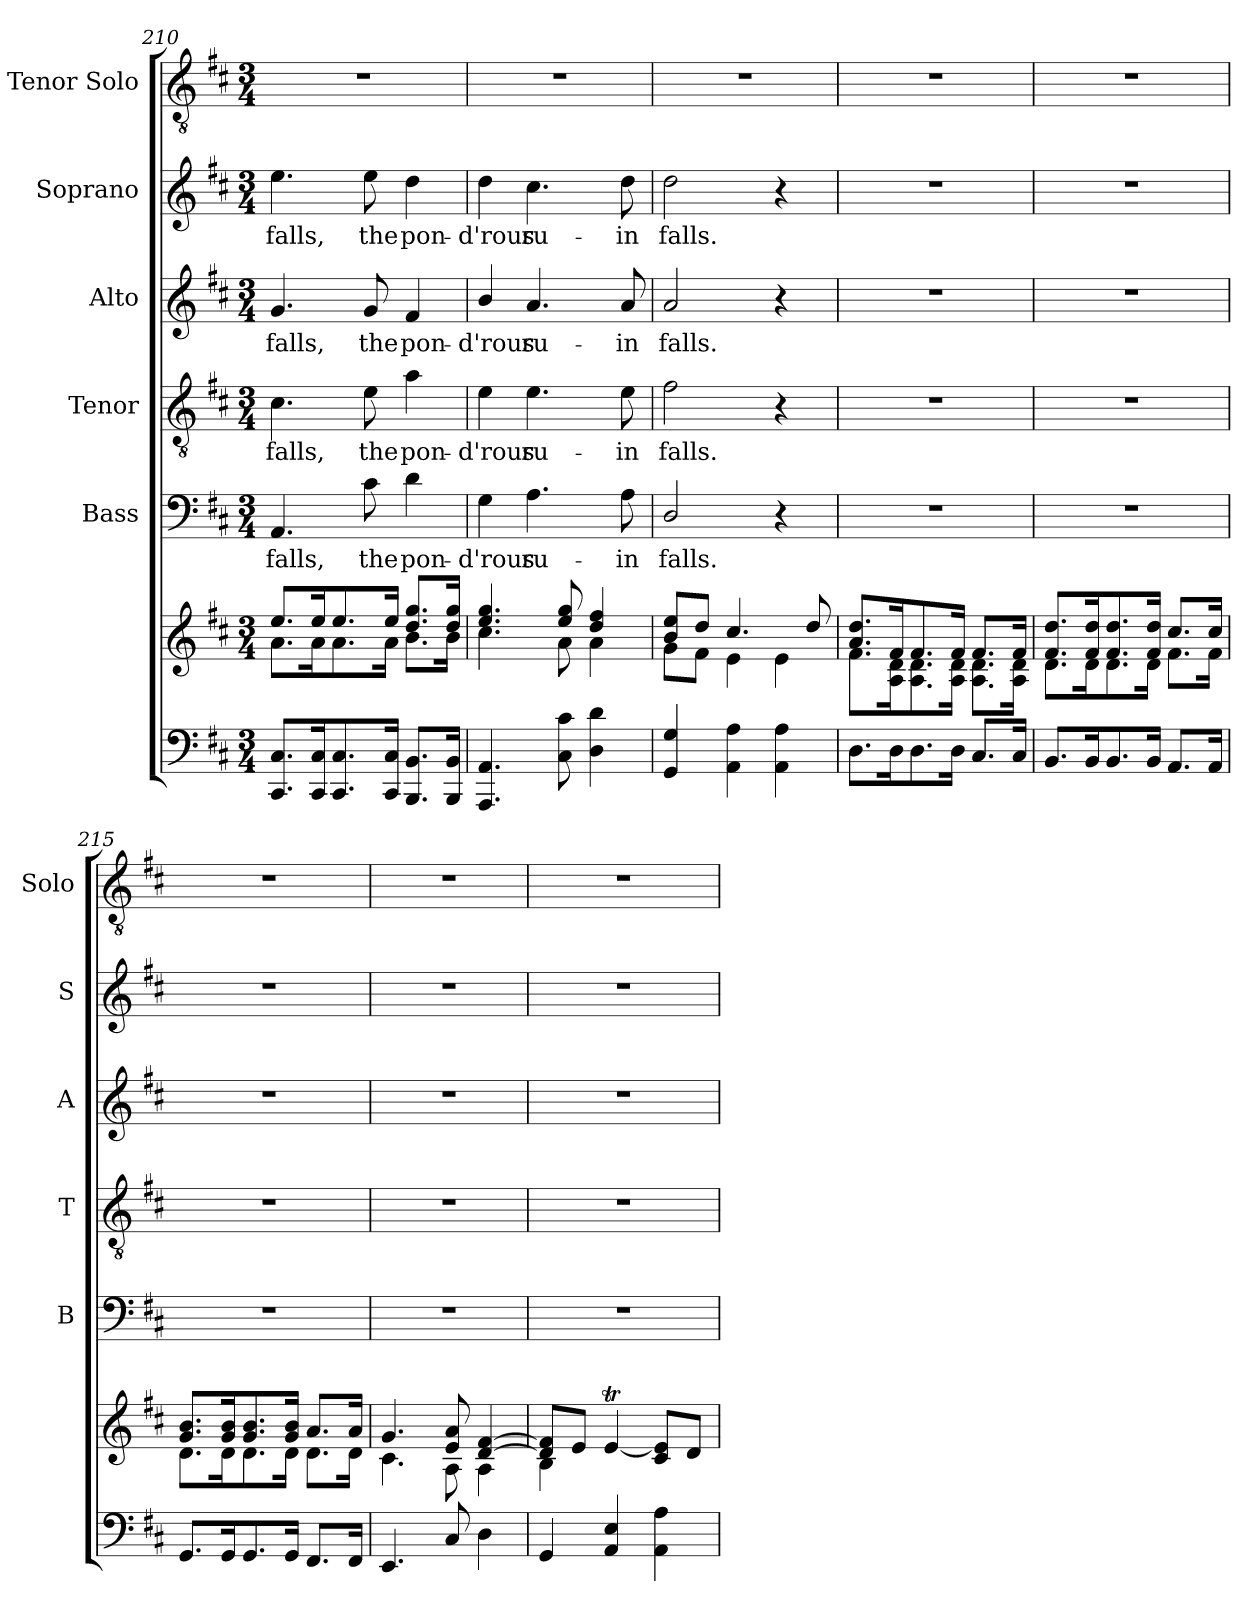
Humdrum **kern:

**kern	**kern	**kern	**text	**kern	**text	**kern	**text	**kern	**text	**kern
*part7	*part6	*part5	*part5	*part4	*part4	*part3	*part3	*part2	*part2	*part1
*staff7	*staff6	*staff5	*staff5	*staff4	*staff4	*staff3	*staff3	*staff2	*staff2	*staff1
*	*	*I"Bass	*	*I"Tenor	*	*I"Alto	*	*I"Soprano	*	*I"Tenor Solo
*	*	*I'B	*	*I'T	*	*I'A	*	*I'S	*	*I'Solo
*clefF4	*clefG2	*clefF4	*	*clefGv2	*	*clefG2	*	*clefG2	*	*clefGv2
*k[f#c#]	*k[f#c#]	*k[f#c#]	*	*k[f#c#]	*	*k[f#c#]	*	*k[f#c#]	*	*k[f#c#]
*D:	*D:	*D:	*	*D:	*	*D:	*	*D:	*	*D:
*M3/4	*M3/4	*M3/4	*	*M3/4	*	*M3/4	*	*M3/4	*	*M3/4
=210	=210	=210	=210	=210	=210	=210	=210	=210	=210	=210
*	*^	*	*	*	*	*	*	*	*	*
!	!	!	!	!LO:LY:b	!	!LO:LY:b	!	!LO:LY:b	!	!LO:LY:b	!
8.CC#/ 8.C#/L	8.ee/L	8.a\L	4.AA/	falls,	4.c#\	falls,	4.g/	falls,	4.ee\	falls,	2.r
16CC#/ 16C#/k	16ee/k	16a\k	.	.	.	.	.	.	.	.	.
8.CC#/ 8.C#/	8.ee/	8.a\	.	.	.	.	.	.	.	.	.
!	!	!	!	!LO:LY:b	!	!LO:LY:b	!	!LO:LY:b	!	!LO:LY:b	!
.	.	.	8c#\	the	8e\	the	8g/	the	8ee\	the	.
16CC#/ 16C#/Jk	16ee/Jk	16a\Jk	.	.	.	.	.	.	.	.	.
!	!	!	!	!LO:LY:b	!	!LO:LY:b	!	!LO:LY:b	!	!LO:LY:b	!
8.BBB/ 8.BB/L	8.dd/ 8.gg/L	8.b\L	4d\	pon-	4a\	pon-	4f#/	pon-	4dd\	pon-	.
16BBB/ 16BB/Jk	16dd/ 16gg/Jk	16b\Jk	.	.	.	.	.	.	.	.	.
=211	=211	=211	=211	=211	=211	=211	=211	=211	=211	=211	=211
!	!	!	!	!LO:LY:b	!	!LO:LY:b	!	!LO:LY:b	!	!LO:LY:b	!
4.AAA/ 4.AA/	4.ee/ 4.gg/	4.cc#\	4G\	-d'rous	4e\	-d'rous	4b/	-d'rous	4dd\	-d'rous	2.r
!	!	!	!	!LO:LY:b	!	!LO:LY:b	!	!LO:LY:b	!	!LO:LY:b	!
.	.	.	4.A\	ru-	4.e\	ru-	4.a/	ru-	4.cc#\	ru-	.
8C#\ 8c#\	8ee/ 8gg/	8a\	.	.	.	.	.	.	.	.	.
4D\ 4d\	4dd/ 4ff#/	4a\	.	.	.	.	.	.	.	.	.
!	!	!	!	!LO:LY:b	!	!LO:LY:b	!	!LO:LY:b	!	!LO:LY:b	!
.	.	.	8A\	-in	8e\	-in	8a/	-in	8dd\	-in	.
!!LO:LB:g=z
=212	=212	=212	=212	=212	=212	=212	=212	=212	=212	=212	=212
!	!	!	!	!LO:LY:b	!	!LO:LY:b	!	!LO:LY:b	!	!LO:LY:b	!
4GG/ 4G/	8b/ 8ee/L	8g\L	2D/	falls.	2f#\	falls.	2a/	falls.	2dd\	falls.	2.r
.	8dd/J	8f#\J	.	.	.	.	.	.	.	.	.
4AA\ 4A\	4.cc#/	4e\	.	.	.	.	.	.	.	.	.
4AA\ 4A\	.	4e\	4r	.	4r	.	4r	.	4r	.	.
.	8dd/	.	.	.	.	.	.	.	.	.	.
=213	=213	=213	=213	=213	=213	=213	=213	=213	=213	=213	=213
8.D\L	8.a/ 8.dd/L	8.f#\L	2.r	.	2.r	.	2.r	.	2.r	.	2.r
16D\k	16f#/k	16A\ 16d\k	.	.	.	.	.	.	.	.	.
8.D\	8.f#/	8.A\ 8.d\	.	.	.	.	.	.	.	.	.
16D\Jk	16f#/Jk	16A\ 16d\Jk	.	.	.	.	.	.	.	.	.
8.C#/L	8.f#/L	8.A\ 8.d\L	.	.	.	.	.	.	.	.	.
16C#/Jk	16f#/Jk	16A\ 16d\Jk	.	.	.	.	.	.	.	.	.
=214	=214	=214	=214	=214	=214	=214	=214	=214	=214	=214	=214
8.BB/L	8.f#/ 8.dd/L	8.d\L	2.r	.	2.r	.	2.r	.	2.r	.	2.r
16BB/k	16f#/ 16dd/k	16d\k	.	.	.	.	.	.	.	.	.
8.BB/	8.f#/ 8.dd/	8.d\	.	.	.	.	.	.	.	.	.
16BB/Jk	16f#/ 16dd/Jk	16d\Jk	.	.	.	.	.	.	.	.	.
8.AA/L	8.cc#/L	8.f#\L	.	.	.	.	.	.	.	.	.
16AA/Jk	16cc#/Jk	16f#\Jk	.	.	.	.	.	.	.	.	.
=215	=215	=215	=215	=215	=215	=215	=215	=215	=215	=215	=215
8.GG/L	8.g/ 8.b/L	8.d\L	2.r	.	2.r	.	2.r	.	2.r	.	2.r
16GG/k	16g/ 16b/k	16d\k	.	.	.	.	.	.	.	.	.
8.GG/	8.g/ 8.b/	8.d\	.	.	.	.	.	.	.	.	.
16GG/Jk	16g/ 16b/Jk	16d\Jk	.	.	.	.	.	.	.	.	.
8.FF#/L	8.a/L	8.d\L	.	.	.	.	.	.	.	.	.
16FF#/Jk	16a/Jk	16d\Jk	.	.	.	.	.	.	.	.	.
=216	=216	=216	=216	=216	=216	=216	=216	=216	=216	=216	=216
4.EE/	4.g/	4.c#\	2.r	.	2.r	.	2.r	.	2.r	.	2.r
8C#/	8e/ 8a/	8A\	.	.	.	.	.	.	.	.	.
4D\	[>4d/ [>4f#/	4A\	.	.	.	.	.	.	.	.	.
=217	=217	=217	=217	=217	=217	=217	=217	=217	=217	=217	=217
4GG/	8d/] 8f#/]L	4B\	2.r	.	2.r	.	2.r	.	2.r	.	2.r
.	8e/J	.	.	.	.	.	.	.	.	.	.
4AA/ 4E/	[>4eT/	2ryy	.	.	.	.	.	.	.	.	.
4AA\ 4A\	8c#/ 8e/]L	.	.	.	.	.	.	.	.	.	.
.	8d/J	.	.	.	.	.	.	.	.	.	.
*	*v	*v	*	*	*	*	*	*	*	*	*
=	=	=	=	=	=	=	=	=	=	=
*-	*-	*-	*-	*-	*-	*-	*-	*-	*-	*-
